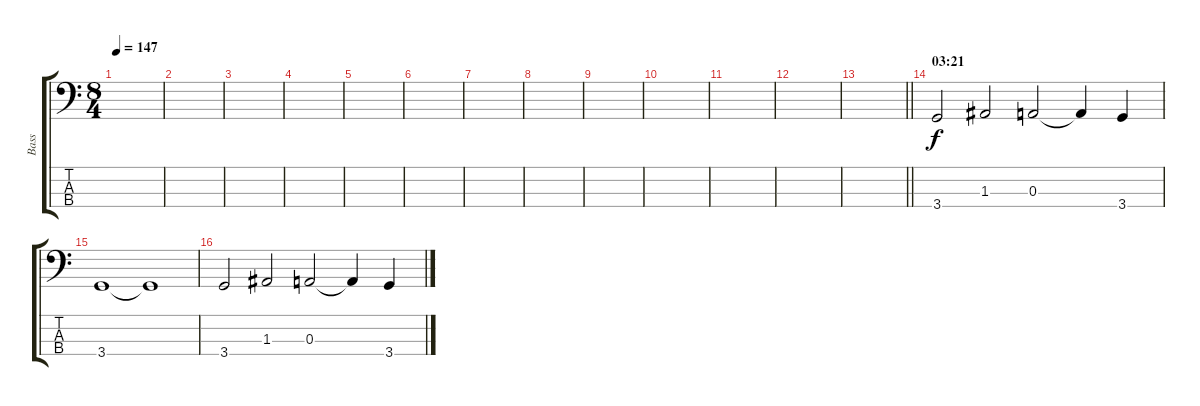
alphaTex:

\track ("Bass" "Bass") {instrument electricbassfinger}
\staff {score tabs}
\tuning (G2 D2 A1 E1) {hide}
\ts (8 4)
\tempo 147
\clef f4
\ks c
|
|
|
|
|
|
|
|
|
|
|
|
\barLineRight lightlight
|
\section ("" "03:21")
3.4.2 1.3.2 0.3.2 0.3{t}.4 3.4.4 |
3.4.1 3.4{t}.1 |
3.4.2 1.3.2 0.3.2 0.3{t}.4 3.4.4
